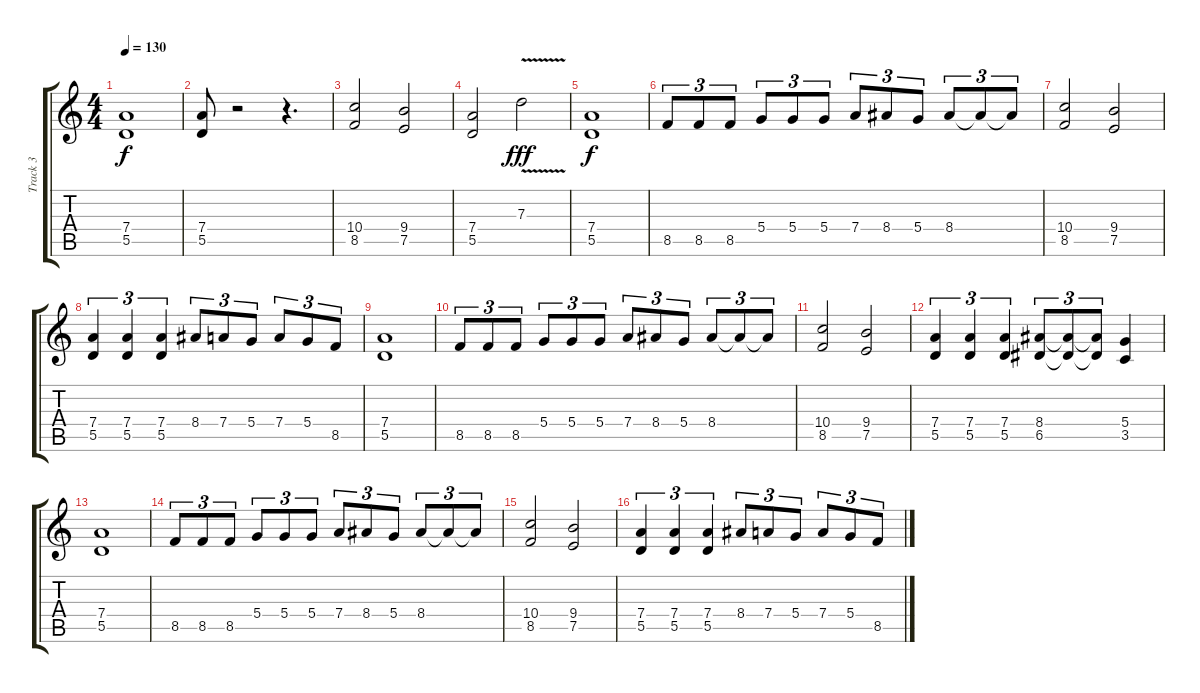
\track ("Track 3" "Track 3") {instrument distortionguitar}
\staff {score tabs}
\tuning (E4 B3 G3 D3 A2 E2) {hide}
\ts (4 4)
\tempo 130
\clef g2
\ks c
(7.4 5.5).1{dy f} |
(7.4 5.5).8 r.2 r.4{d} |
(10.4 8.5).2 (9.4 7.5).2 |
(7.4 5.5).2 7.3{v}.2{dy fff instrument guitarharmonics} |
(7.4 5.5).1{dy f instrument distortionguitar} |
8.5.8{tu (3 2)} 8.5.8{tu (3 2)} 8.5.8{tu (3 2)} 5.4.8{tu (3 2)} 5.4.8{tu (3 2)} 5.4.8{tu (3 2)} 7.4.8{tu (3 2)} 8.4.8{tu (3 2)} 5.4.8{tu (3 2)} 8.4.8{tu (3 2)} 8.4{t}.8{tu (3 2)} 8.4{t}.8{tu (3 2)} |
(10.4 8.5).2 (9.4 7.5).2 |
(7.4 5.5).4{tu (3 2)} (7.4 5.5).4{tu (3 2)} (7.4 5.5).4{tu (3 2)} 8.4.8{tu (3 2)} 7.4.8{tu (3 2)} 5.4.8{tu (3 2)} 7.4.8{tu (3 2)} 5.4.8{tu (3 2)} 8.5.8{tu (3 2)} |
(7.4 5.5).1 |
8.5.8{tu (3 2)} 8.5.8{tu (3 2)} 8.5.8{tu (3 2)} 5.4.8{tu (3 2)} 5.4.8{tu (3 2)} 5.4.8{tu (3 2)} 7.4.8{tu (3 2)} 8.4.8{tu (3 2)} 5.4.8{tu (3 2)} 8.4.8{tu (3 2)} 8.4{t}.8{tu (3 2)} 8.4{t}.8{tu (3 2)} |
(10.4 8.5).2 (9.4 7.5).2 |
(7.4 5.5).4{tu (3 2)} (7.4 5.5).4{tu (3 2)} (7.4 5.5).4{tu (3 2)} (8.4 6.5).8{tu (3 2)} (8.4{t} 6.5{t}).8{tu (3 2)} (8.4{t} 6.5{t}).8{tu (3 2)} (5.4 3.5).4 |
(7.4 5.5).1{instrument distortionguitar} |
8.5.8{tu (3 2)} 8.5.8{tu (3 2)} 8.5.8{tu (3 2)} 5.4.8{tu (3 2)} 5.4.8{tu (3 2)} 5.4.8{tu (3 2)} 7.4.8{tu (3 2)} 8.4.8{tu (3 2)} 5.4.8{tu (3 2)} 8.4.8{tu (3 2)} 8.4{t}.8{tu (3 2)} 8.4{t}.8{tu (3 2)} |
(10.4 8.5).2 (9.4 7.5).2 |
(7.4 5.5).4{tu (3 2)} (7.4 5.5).4{tu (3 2)} (7.4 5.5).4{tu (3 2)} 8.4.8{tu (3 2)} 7.4.8{tu (3 2)} 5.4.8{tu (3 2)} 7.4.8{tu (3 2)} 5.4.8{tu (3 2)} 8.5.8{tu (3 2)}
